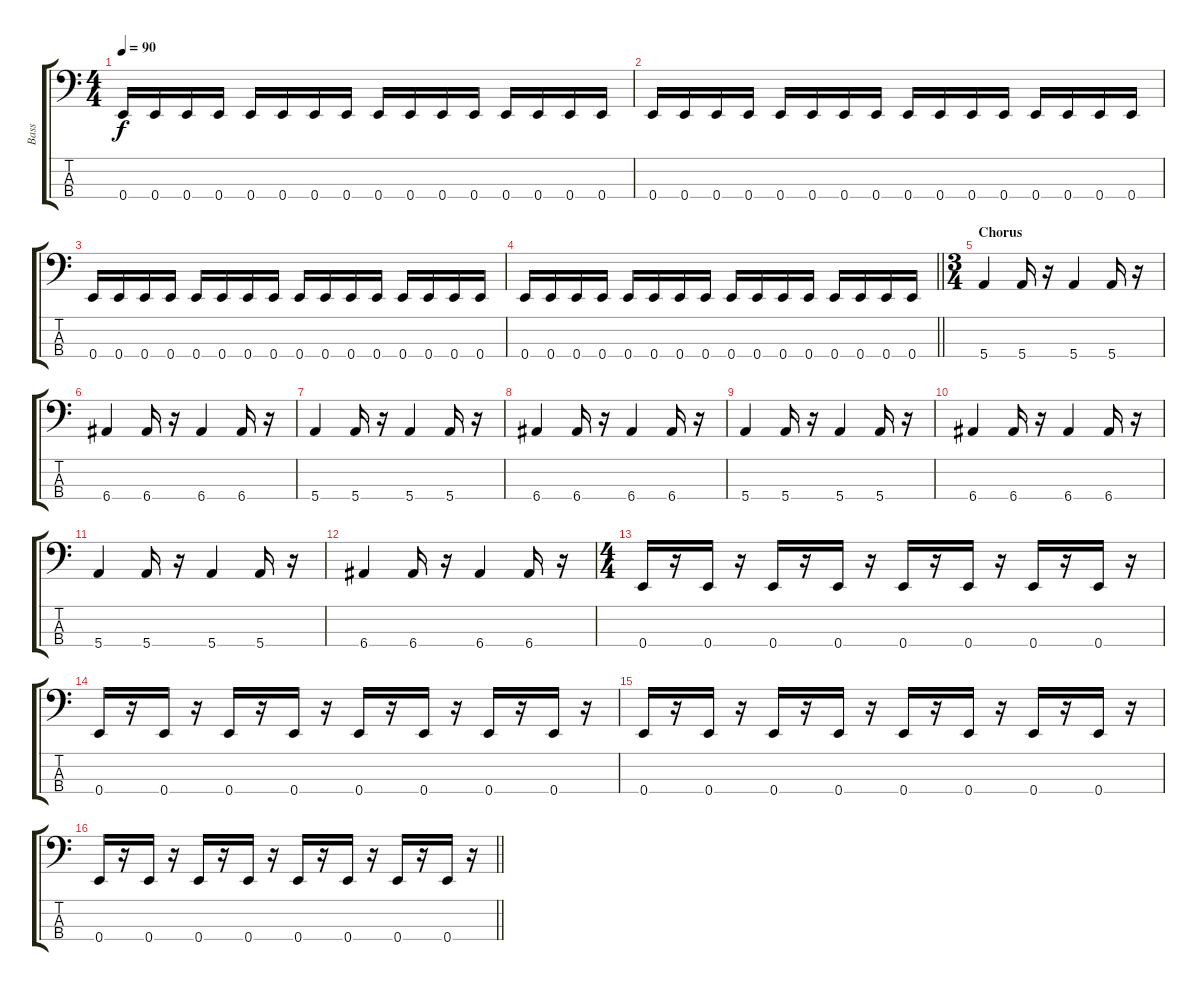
\track ("Bass" "Bass") {instrument electricbassfinger}
\staff {score tabs}
\tuning (G2 D2 A1 E1) {hide}
\ts (4 4)
\tempo 90
\clef f4
\ks c
0.4.16{dy f} 0.4.16 0.4.16 0.4.16 0.4.16 0.4.16 0.4.16 0.4.16 0.4.16 0.4.16 0.4.16 0.4.16 0.4.16 0.4.16 0.4.16 0.4.16 |
0.4.16 0.4.16 0.4.16 0.4.16 0.4.16 0.4.16 0.4.16 0.4.16 0.4.16 0.4.16 0.4.16 0.4.16 0.4.16 0.4.16 0.4.16 0.4.16 |
0.4.16 0.4.16 0.4.16 0.4.16 0.4.16 0.4.16 0.4.16 0.4.16 0.4.16 0.4.16 0.4.16 0.4.16 0.4.16 0.4.16 0.4.16 0.4.16 |
\barLineRight lightlight
0.4.16 0.4.16 0.4.16 0.4.16 0.4.16 0.4.16 0.4.16 0.4.16 0.4.16 0.4.16 0.4.16 0.4.16 0.4.16 0.4.16 0.4.16 0.4.16 |
\ts (3 4)
\section ("" "Chorus")
5.4.4 5.4.16 r.16 5.4.4 5.4.16 r.16 |
6.4.4 6.4.16 r.16 6.4.4 6.4.16 r.16 |
5.4.4 5.4.16 r.16 5.4.4 5.4.16 r.16 |
6.4.4 6.4.16 r.16 6.4.4 6.4.16 r.16 |
5.4.4 5.4.16 r.16 5.4.4 5.4.16 r.16 |
6.4.4 6.4.16 r.16 6.4.4 6.4.16 r.16 |
5.4.4 5.4.16 r.16 5.4.4 5.4.16 r.16 |
6.4.4 6.4.16 r.16 6.4.4 6.4.16 r.16 |
\ts (4 4)
0.4.16 r.16 0.4.16 r.16 0.4.16 r.16 0.4.16 r.16 0.4.16 r.16 0.4.16 r.16 0.4.16 r.16 0.4.16 r.16 |
0.4.16 r.16 0.4.16 r.16 0.4.16 r.16 0.4.16 r.16 0.4.16 r.16 0.4.16 r.16 0.4.16 r.16 0.4.16 r.16 |
0.4.16 r.16 0.4.16 r.16 0.4.16 r.16 0.4.16 r.16 0.4.16 r.16 0.4.16 r.16 0.4.16 r.16 0.4.16 r.16 |
\barLineRight lightlight
0.4.16 r.16 0.4.16 r.16 0.4.16 r.16 0.4.16 r.16 0.4.16 r.16 0.4.16 r.16 0.4.16 r.16 0.4.16 r.16
